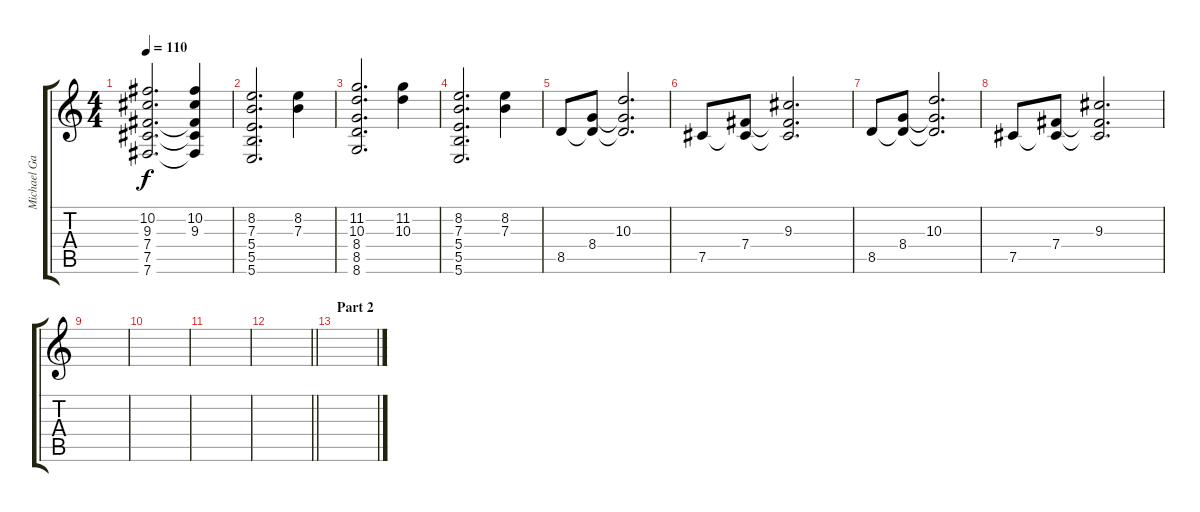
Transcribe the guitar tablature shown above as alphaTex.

\track ("Michael Gallagher Clean" "Michael Ga") {instrument electricguitarjazz}
\staff {score tabs}
\tuning (Db4 Ab3 E3 B2 Gb2 B1) {hide}
\ts (4 4)
\tempo 110
\clef g2
\ks c
(10.2 9.3 7.4 7.5 7.6).2{d dy f} (10.2 9.3 7.4{t} 7.5{t} 7.6{t}).4 |
(8.2 7.3 5.4 5.5 5.6).2{d} (8.2 7.3).4 |
(11.2 10.3 8.4 8.5 8.6).2{d} (11.2 10.3).4 |
(8.2 7.3 5.4 5.5 5.6).2{d} (8.2 7.3).4 |
8.5.8 (8.4 8.5{t}).8 (10.3 8.4{t} 8.5{t}).2{d} |
7.5.8 (7.4 7.5{t}).8 (9.3 7.4{t} 7.5{t}).2{d} |
8.5.8 (8.4 8.5{t}).8 (10.3 8.4{t} 8.5{t}).2{d} |
7.5.8 (7.4 7.5{t}).8 (9.3 7.4{t} 7.5{t}).2{d} |
|
|
|
\barLineRight lightlight
|
\section ("" "Part 2")
